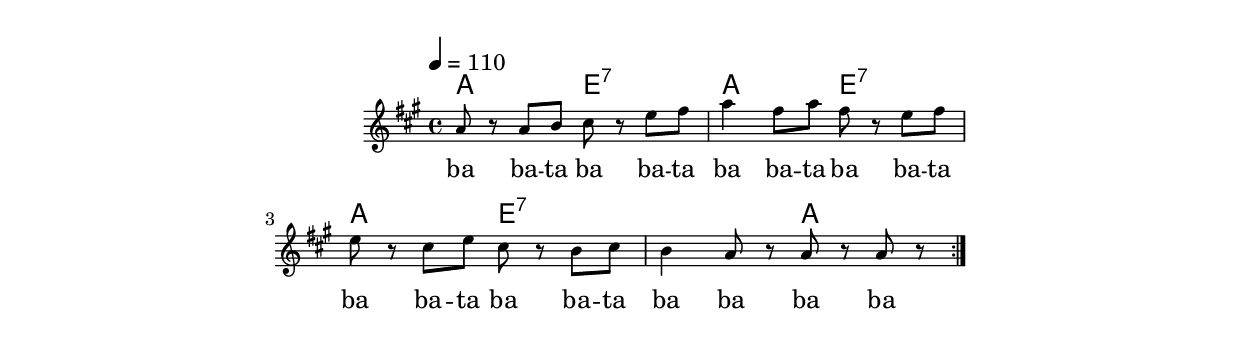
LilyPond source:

\version "2.19.45"
\paper {
	line-width = 4.6\in
}

melody = \relative c'' {
	\tempo 4 = 110
  \clef treble
  \key a \major
  \time 4/4
  \set Score.voltaSpannerDuration = #(ly:make-moment 4/4)
	\new Voice = "words" {
		\repeat volta 2 {
			 \teeny a8 \tiny r a b cis r e fis | a4 fis8 a fis r e fis | e r cis e cis r b cis | b4 a8 r a r a r 
		}
	}
}

text =  \lyricmode {
	ba ba -- ta ba ba -- ta | ba ba -- ta ba ba -- ta |
	ba ba -- ta ba ba -- ta | ba ba ba ba  |
}


twochords = \chordmode { a2 e:7 }
reverse = \chordmode { e:7 a2 }

harmonies = {
	\twochords \twochords \twochords \reverse

}

\score {
  <<
    \new ChordNames {
      \set chordChanges = ##t
      \harmonies
    }
    \new Staff \with { \magnifyStaff #5/7 } {
    	\new Voice = "one" { \melody }
  	}
    \new Lyrics \lyricsto "words" \text
  >>
  \layout { 
   % #(layout-set-staff-size 14)
   }
  \midi { }
}